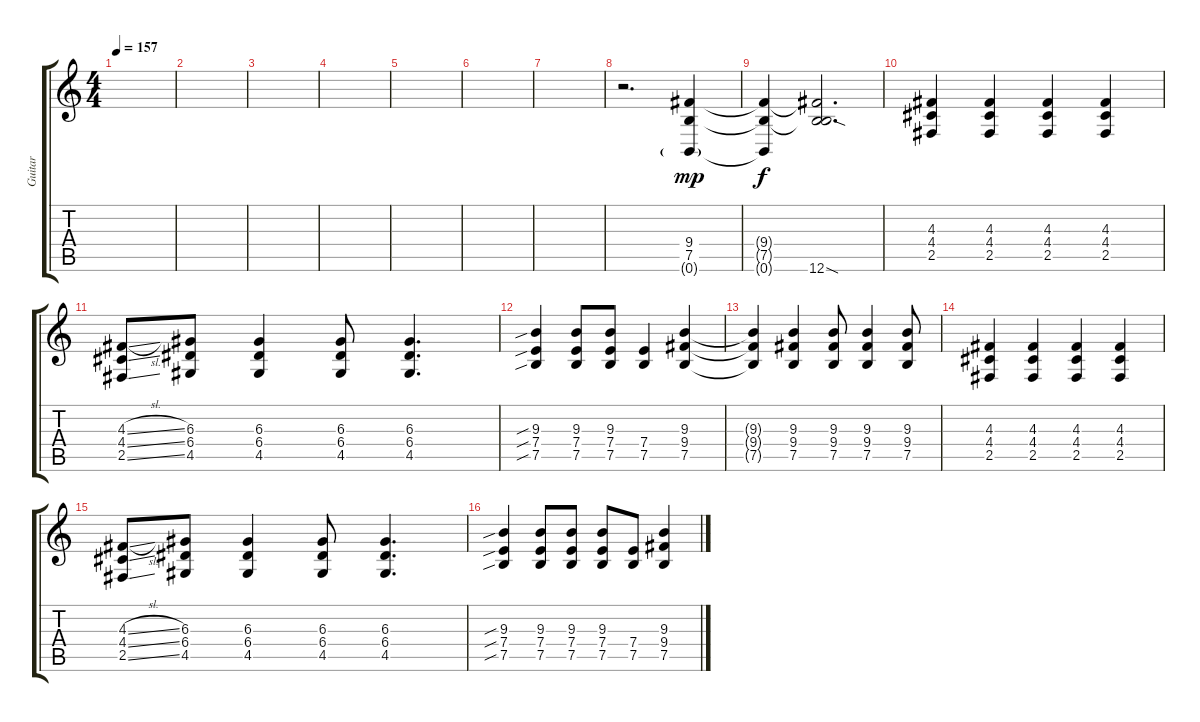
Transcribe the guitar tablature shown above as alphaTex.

\track ("Guitar" "Guitar") {instrument distortionguitar}
\staff {score tabs}
\tuning (B3 Gb3 D3 A2 E2 B1) {hide}
\ts (4 4)
\tempo 157
\clef g2
\ks c
|
|
|
|
|
|
|
r.2{d} (9.4 7.5 0.6{g}).4{dy mp} |
(9.4{t} 7.5{t} 0.6{t}).4{dy f} (9.4{t} 7.5{t} 12.6{sod}).2{d} |
(4.3 4.4 2.5).4 (4.3 4.4 2.5).4 (4.3 4.4 2.5).4 (4.3 4.4 2.5).4 |
(4.3{sl} 4.4{ss} 2.5{ss}).8 (6.3 6.4 4.5).8 (6.3 6.4 4.5).4 (6.3 6.4 4.5).8 (6.3 6.4 4.5).4{d} |
(9.3{sib} 7.4{sib} 7.5{sib}).4 (9.3 7.4 7.5).8 (9.3 7.4 7.5).8 (7.4 7.5).4 (9.3 9.4 7.5).4 |
(9.3{t} 9.4{t} 7.5{t}).4 (9.3 9.4 7.5).4 (9.3 9.4 7.5).8 (9.3 9.4 7.5).4 (9.3 9.4 7.5).8 |
(4.3 4.4 2.5).4 (4.3 4.4 2.5).4 (4.3 4.4 2.5).4 (4.3 4.4 2.5).4 |
(4.3{sl} 4.4{ss} 2.5{ss}).8 (6.3 6.4 4.5).8 (6.3 6.4 4.5).4 (6.3 6.4 4.5).8 (6.3 6.4 4.5).4{d} |
(9.3{sib} 7.4{sib} 7.5{sib}).4 (9.3 7.4 7.5).8 (9.3 7.4 7.5).8 (9.3 7.4 7.5).8 (7.4 7.5).8 (9.3 9.4 7.5).4
